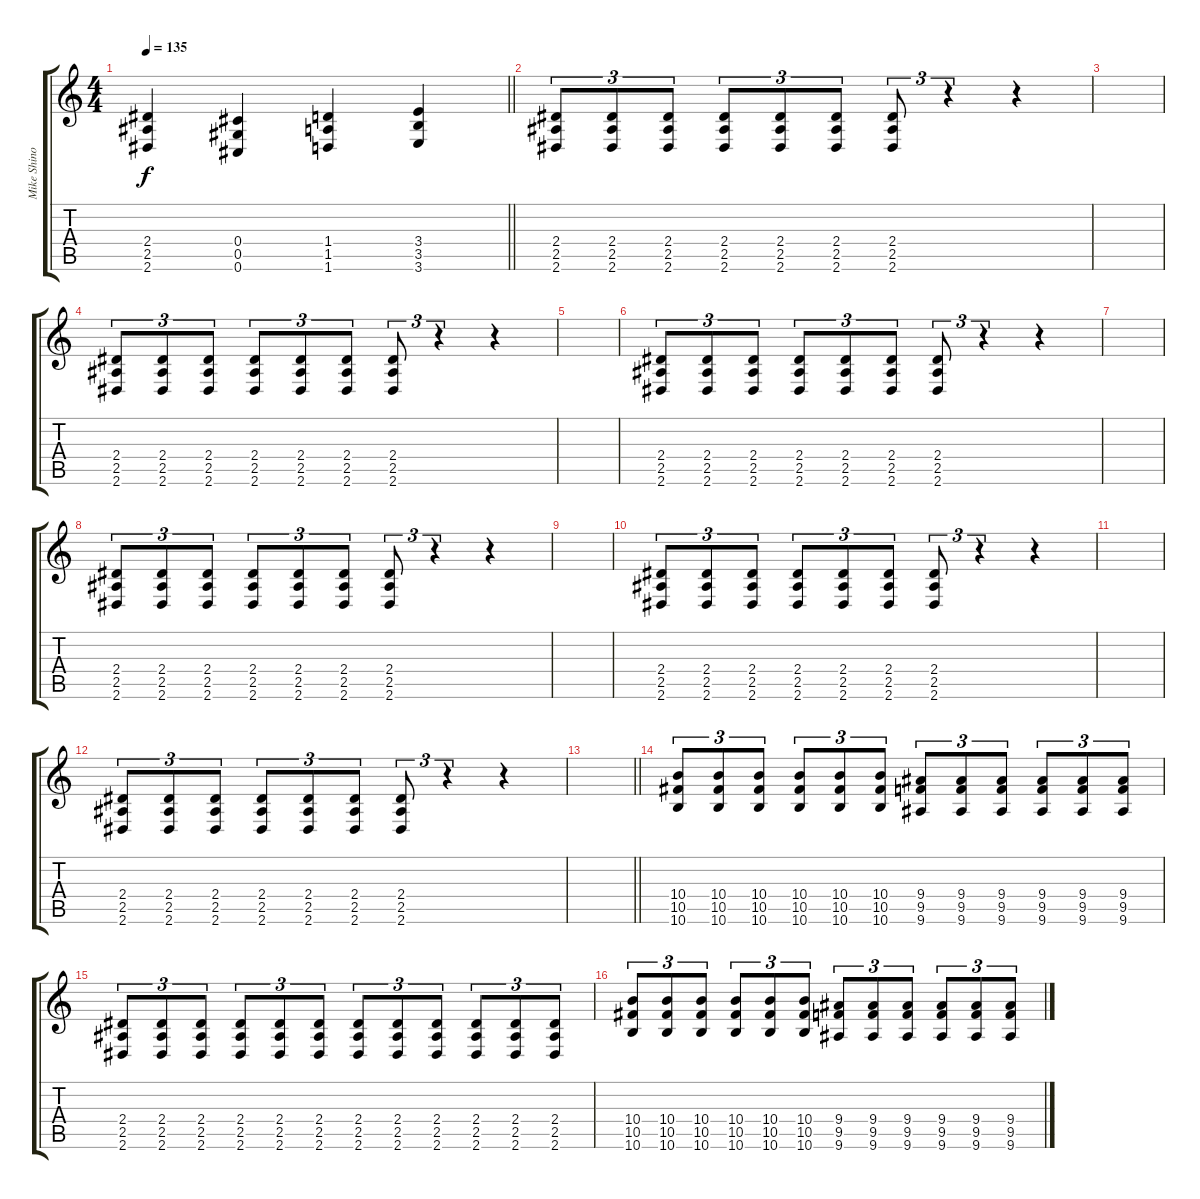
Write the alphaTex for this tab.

\track ("Mike Shinoda [Guitar]" "Mike Shino") {instrument distortionguitar}
\staff {score tabs}
\tuning (Eb4 Bb3 Gb3 Db3 Ab2 Db2) {hide}
\ts (4 4)
\tempo 135
\clef g2
\barLineRight lightlight
\ks c
(2.4 2.5 2.6).4{dy f} (0.4 0.5 0.6).4 (1.4 1.5 1.6).4 (3.4 3.5 3.6).4 |
(2.4 2.5 2.6).8{tu (3 2)} (2.4 2.5 2.6).8{tu (3 2)} (2.4 2.5 2.6).8{tu (3 2)} (2.4 2.5 2.6).8{tu (3 2)} (2.4 2.5 2.6).8{tu (3 2)} (2.4 2.5 2.6).8{tu (3 2)} (2.4 2.5 2.6).8{tu (3 2)} r.4{tu (3 2)} r.4 |
|
(2.4 2.5 2.6).8{tu (3 2)} (2.4 2.5 2.6).8{tu (3 2)} (2.4 2.5 2.6).8{tu (3 2)} (2.4 2.5 2.6).8{tu (3 2)} (2.4 2.5 2.6).8{tu (3 2)} (2.4 2.5 2.6).8{tu (3 2)} (2.4 2.5 2.6).8{tu (3 2)} r.4{tu (3 2)} r.4 |
|
(2.4 2.5 2.6).8{tu (3 2)} (2.4 2.5 2.6).8{tu (3 2)} (2.4 2.5 2.6).8{tu (3 2)} (2.4 2.5 2.6).8{tu (3 2)} (2.4 2.5 2.6).8{tu (3 2)} (2.4 2.5 2.6).8{tu (3 2)} (2.4 2.5 2.6).8{tu (3 2)} r.4{tu (3 2)} r.4 |
|
(2.4 2.5 2.6).8{tu (3 2)} (2.4 2.5 2.6).8{tu (3 2)} (2.4 2.5 2.6).8{tu (3 2)} (2.4 2.5 2.6).8{tu (3 2)} (2.4 2.5 2.6).8{tu (3 2)} (2.4 2.5 2.6).8{tu (3 2)} (2.4 2.5 2.6).8{tu (3 2)} r.4{tu (3 2)} r.4 |
|
(2.4 2.5 2.6).8{tu (3 2)} (2.4 2.5 2.6).8{tu (3 2)} (2.4 2.5 2.6).8{tu (3 2)} (2.4 2.5 2.6).8{tu (3 2)} (2.4 2.5 2.6).8{tu (3 2)} (2.4 2.5 2.6).8{tu (3 2)} (2.4 2.5 2.6).8{tu (3 2)} r.4{tu (3 2)} r.4 |
|
(2.4 2.5 2.6).8{tu (3 2)} (2.4 2.5 2.6).8{tu (3 2)} (2.4 2.5 2.6).8{tu (3 2)} (2.4 2.5 2.6).8{tu (3 2)} (2.4 2.5 2.6).8{tu (3 2)} (2.4 2.5 2.6).8{tu (3 2)} (2.4 2.5 2.6).8{tu (3 2)} r.4{tu (3 2)} r.4 |
\barLineRight lightlight
|
(10.4 10.5 10.6).8{tu (3 2)} (10.4 10.5 10.6).8{tu (3 2)} (10.4 10.5 10.6).8{tu (3 2)} (10.4 10.5 10.6).8{tu (3 2)} (10.4 10.5 10.6).8{tu (3 2)} (10.4 10.5 10.6).8{tu (3 2)} (9.4 9.5 9.6).8{tu (3 2)} (9.4 9.5 9.6).8{tu (3 2)} (9.4 9.5 9.6).8{tu (3 2)} (9.4 9.5 9.6).8{tu (3 2)} (9.4 9.5 9.6).8{tu (3 2)} (9.4 9.5 9.6).8{tu (3 2)} |
(2.4 2.5 2.6).8{tu (3 2)} (2.4 2.5 2.6).8{tu (3 2)} (2.4 2.5 2.6).8{tu (3 2)} (2.4 2.5 2.6).8{tu (3 2)} (2.4 2.5 2.6).8{tu (3 2)} (2.4 2.5 2.6).8{tu (3 2)} (2.4 2.5 2.6).8{tu (3 2)} (2.4 2.5 2.6).8{tu (3 2)} (2.4 2.5 2.6).8{tu (3 2)} (2.4 2.5 2.6).8{tu (3 2)} (2.4 2.5 2.6).8{tu (3 2)} (2.4 2.5 2.6).8{tu (3 2)} |
(10.4 10.5 10.6).8{tu (3 2)} (10.4 10.5 10.6).8{tu (3 2)} (10.4 10.5 10.6).8{tu (3 2)} (10.4 10.5 10.6).8{tu (3 2)} (10.4 10.5 10.6).8{tu (3 2)} (10.4 10.5 10.6).8{tu (3 2)} (9.4 9.5 9.6).8{tu (3 2)} (9.4 9.5 9.6).8{tu (3 2)} (9.4 9.5 9.6).8{tu (3 2)} (9.4 9.5 9.6).8{tu (3 2)} (9.4 9.5 9.6).8{tu (3 2)} (9.4 9.5 9.6).8{tu (3 2)}
